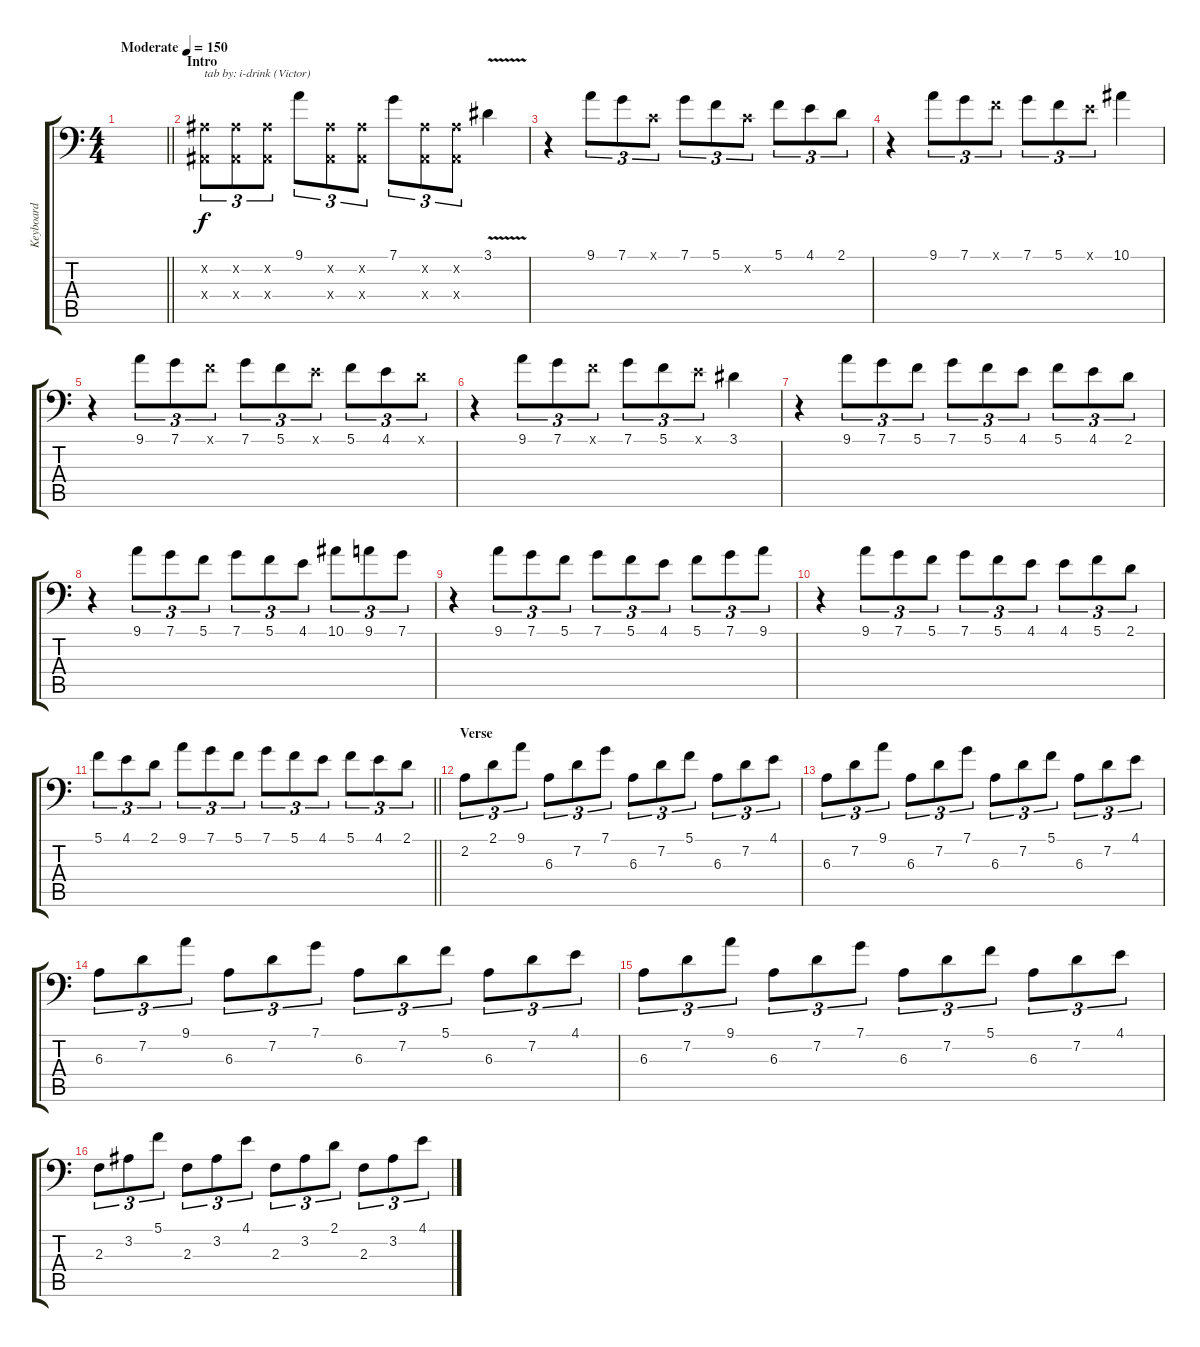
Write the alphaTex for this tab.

\track ("Keyboard" "Keyboard") {instrument lead2sawtooth}
\staff {score tabs}
\tuning (C4 G3 Eb3 Bb2 F2 Bb1) {hide}
\ts (4 4)
\tempo (150 "Moderate")
\clef f4
\barLineRight lightlight
\ks c
|
\section ("" "Intro")
(3.2{x} 0.4{x}).8{tu (3 2) txt "tab by: i-drink (Victor)"} (3.2{x} 0.4{x}).8{tu (3 2)} (3.2{x} 0.4{x}).8{tu (3 2)} 9.1.8{tu (3 2)} (3.2{x} 0.4{x}).8{tu (3 2)} (3.2{x} 0.4{x}).8{tu (3 2)} 7.1.8{tu (3 2)} (3.2{x} 0.4{x}).8{tu (3 2)} (3.2{x} 0.4{x}).8{tu (3 2)} 3.1{v}.4 |
r.4 9.1.8{tu (3 2)} 7.1.8{tu (3 2)} 0.1{x}.8{tu (3 2)} 7.1.8{tu (3 2)} 5.1.8{tu (3 2)} 5.2{x}.8{tu (3 2)} 5.1.8{tu (3 2)} 4.1.8{tu (3 2)} 2.1.8{tu (3 2)} |
r.4 9.1.8{tu (3 2)} 7.1.8{tu (3 2)} 5.1{x}.8{tu (3 2)} 7.1.8{tu (3 2)} 5.1.8{tu (3 2)} 4.1{x}.8{tu (3 2)} 10.1.4 |
r.4 9.1.8{tu (3 2)} 7.1.8{tu (3 2)} 5.1{x}.8{tu (3 2)} 7.1.8{tu (3 2)} 5.1.8{tu (3 2)} 4.1{x}.8{tu (3 2)} 5.1.8{tu (3 2)} 4.1.8{tu (3 2)} 2.1{x}.8{tu (3 2)} |
r.4 9.1.8{tu (3 2)} 7.1.8{tu (3 2)} 5.1{x}.8{tu (3 2)} 7.1.8{tu (3 2)} 5.1.8{tu (3 2)} 4.1{x}.8{tu (3 2)} 3.1.4 |
r.4 9.1.8{tu (3 2)} 7.1.8{tu (3 2)} 5.1.8{tu (3 2)} 7.1.8{tu (3 2)} 5.1.8{tu (3 2)} 4.1.8{tu (3 2)} 5.1.8{tu (3 2)} 4.1.8{tu (3 2)} 2.1.8{tu (3 2)} |
r.4 9.1.8{tu (3 2)} 7.1.8{tu (3 2)} 5.1.8{tu (3 2)} 7.1.8{tu (3 2)} 5.1.8{tu (3 2)} 4.1.8{tu (3 2)} 10.1.8{tu (3 2)} 9.1.8{tu (3 2)} 7.1.8{tu (3 2)} |
r.4 9.1.8{tu (3 2)} 7.1.8{tu (3 2)} 5.1.8{tu (3 2)} 7.1.8{tu (3 2)} 5.1.8{tu (3 2)} 4.1.8{tu (3 2)} 5.1.8{tu (3 2)} 7.1.8{tu (3 2)} 9.1.8{tu (3 2)} |
r.4 9.1.8{tu (3 2)} 7.1.8{tu (3 2)} 5.1.8{tu (3 2)} 7.1.8{tu (3 2)} 5.1.8{tu (3 2)} 4.1.8{tu (3 2)} 4.1.8{tu (3 2)} 5.1.8{tu (3 2)} 2.1.8{tu (3 2)} |
\barLineRight lightlight
5.1.8{tu (3 2)} 4.1.8{tu (3 2)} 2.1.8{tu (3 2)} 9.1.8{tu (3 2)} 7.1.8{tu (3 2)} 5.1.8{tu (3 2)} 7.1.8{tu (3 2)} 5.1.8{tu (3 2)} 4.1.8{tu (3 2)} 5.1.8{tu (3 2)} 4.1.8{tu (3 2)} 2.1.8{tu (3 2)} |
\section ("" "Verse")
2.2.8{tu (3 2)} 2.1.8{tu (3 2)} 9.1.8{tu (3 2)} 6.3.8{tu (3 2)} 7.2.8{tu (3 2)} 7.1.8{tu (3 2)} 6.3.8{tu (3 2)} 7.2.8{tu (3 2)} 5.1.8{tu (3 2)} 6.3.8{tu (3 2)} 7.2.8{tu (3 2)} 4.1.8{tu (3 2)} |
6.3.8{tu (3 2)} 7.2.8{tu (3 2)} 9.1.8{tu (3 2)} 6.3.8{tu (3 2)} 7.2.8{tu (3 2)} 7.1.8{tu (3 2)} 6.3.8{tu (3 2)} 7.2.8{tu (3 2)} 5.1.8{tu (3 2)} 6.3.8{tu (3 2)} 7.2.8{tu (3 2)} 4.1.8{tu (3 2)} |
6.3.8{tu (3 2)} 7.2.8{tu (3 2)} 9.1.8{tu (3 2)} 6.3.8{tu (3 2)} 7.2.8{tu (3 2)} 7.1.8{tu (3 2)} 6.3.8{tu (3 2)} 7.2.8{tu (3 2)} 5.1.8{tu (3 2)} 6.3.8{tu (3 2)} 7.2.8{tu (3 2)} 4.1.8{tu (3 2)} |
6.3.8{tu (3 2)} 7.2.8{tu (3 2)} 9.1.8{tu (3 2)} 6.3.8{tu (3 2)} 7.2.8{tu (3 2)} 7.1.8{tu (3 2)} 6.3.8{tu (3 2)} 7.2.8{tu (3 2)} 5.1.8{tu (3 2)} 6.3.8{tu (3 2)} 7.2.8{tu (3 2)} 4.1.8{tu (3 2)} |
2.3.8{tu (3 2)} 3.2.8{tu (3 2)} 5.1.8{tu (3 2)} 2.3.8{tu (3 2)} 3.2.8{tu (3 2)} 4.1.8{tu (3 2)} 2.3.8{tu (3 2)} 3.2.8{tu (3 2)} 2.1.8{tu (3 2)} 2.3.8{tu (3 2)} 3.2.8{tu (3 2)} 4.1.8{tu (3 2)}
